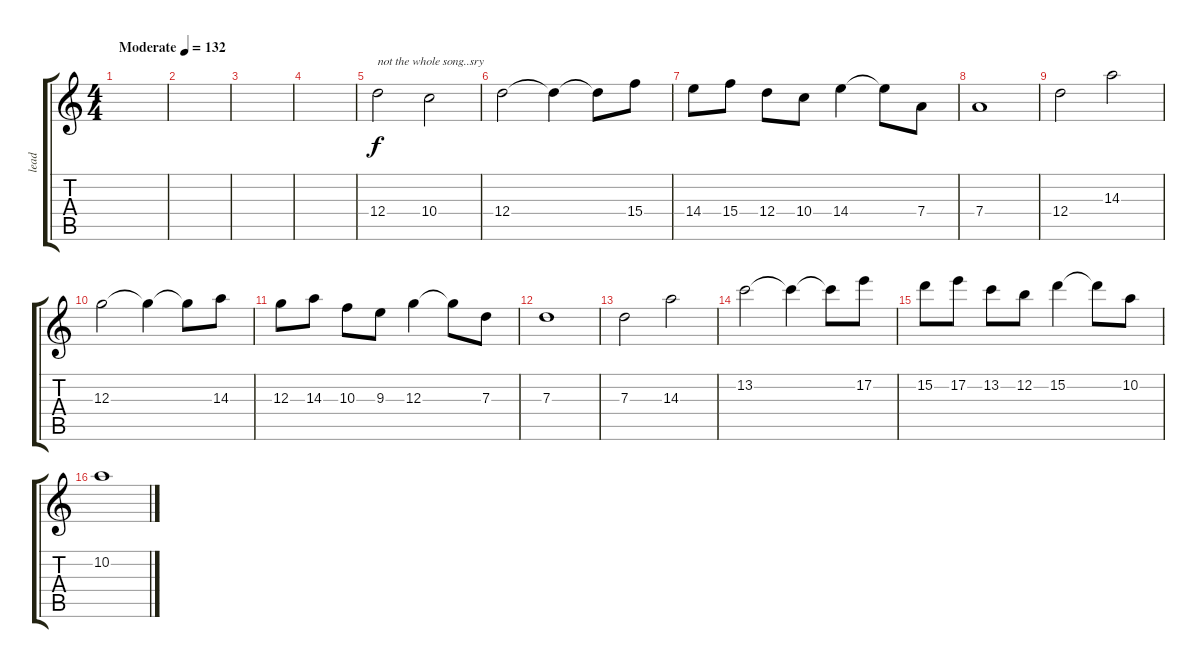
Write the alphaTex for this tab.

\track ("lead" "lead") {instrument acousticguitarnylon}
\staff {score tabs}
\tuning (E4 B3 G3 D3 A2 E2) {hide}
\ts (4 4)
\tempo (132 "Moderate")
\clef g2
\ks c
|
|
|
|
12.4.2{txt "not the whole song..sry"} 10.4.2 |
12.4.2 12.4{t}.4 12.4{t}.8 15.4.8 |
14.4.8 15.4.8 12.4.8 10.4.8 14.4.4 14.4{t}.8 7.4.8 |
7.4.1 |
12.4.2 14.3.2 |
12.3.2 12.3{t}.4 12.3{t}.8 14.3.8 |
12.3.8 14.3.8 10.3.8 9.3.8 12.3.4 12.3{t}.8 7.3.8 |
7.3.1 |
7.3.2 14.3.2 |
13.2.2 13.2{t}.4 13.2{t}.8 17.2.8 |
15.2.8 17.2.8 13.2.8 12.2.8 15.2.4 15.2{t}.8 10.2.8 |
10.2.1
